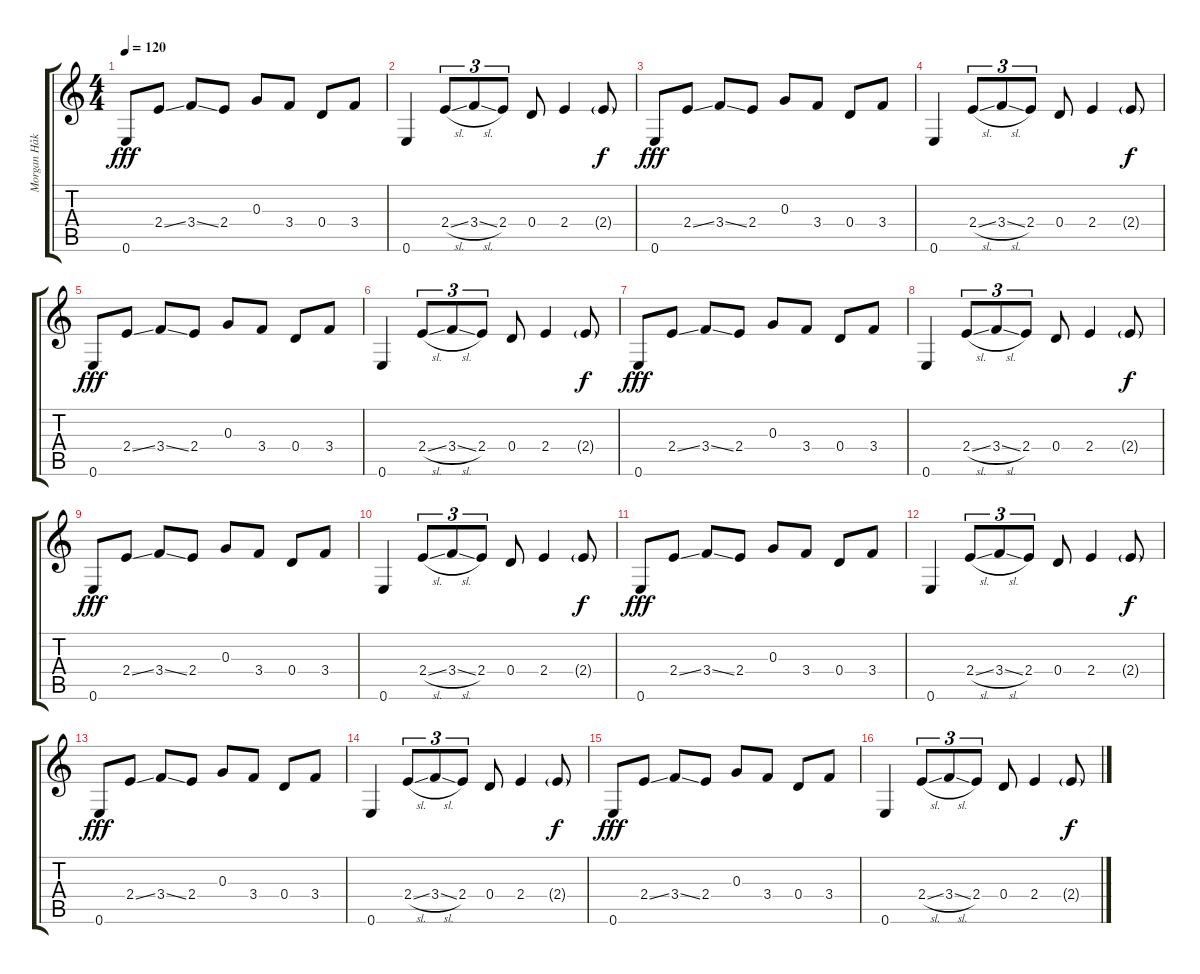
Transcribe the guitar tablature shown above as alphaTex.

\track ("Morgan Håkansson" "Morgan Håk") {instrument distortionguitar}
\staff {score tabs}
\tuning (E4 B3 G3 D3 A2 E2) {hide}
\ts (4 4)
\tempo 120
\clef g2
\ks c
0.6.8{dy fff} 2.4{ss}.8 3.4{ss}.8 2.4.8 0.3.8 3.4.8 0.4.8 3.4.8 |
0.6.4 2.4{sl}.8{tu (3 2)} 3.4{sl}.8{tu (3 2)} 2.4.8{tu (3 2)} 0.4.8 2.4.4 2.4{g}.8{dy f} |
0.6.8{dy fff} 2.4{ss}.8 3.4{ss}.8 2.4.8 0.3.8 3.4.8 0.4.8 3.4.8 |
0.6.4 2.4{sl}.8{tu (3 2)} 3.4{sl}.8{tu (3 2)} 2.4.8{tu (3 2)} 0.4.8 2.4.4 2.4{g}.8{dy f} |
0.6.8{dy fff} 2.4{ss}.8 3.4{ss}.8 2.4.8 0.3.8 3.4.8 0.4.8 3.4.8 |
0.6.4 2.4{sl}.8{tu (3 2)} 3.4{sl}.8{tu (3 2)} 2.4.8{tu (3 2)} 0.4.8 2.4.4 2.4{g}.8{dy f} |
0.6.8{dy fff} 2.4{ss}.8 3.4{ss}.8 2.4.8 0.3.8 3.4.8 0.4.8 3.4.8 |
0.6.4 2.4{sl}.8{tu (3 2)} 3.4{sl}.8{tu (3 2)} 2.4.8{tu (3 2)} 0.4.8 2.4.4 2.4{g}.8{dy f} |
0.6.8{dy fff} 2.4{ss}.8 3.4{ss}.8 2.4.8 0.3.8 3.4.8 0.4.8 3.4.8 |
0.6.4 2.4{sl}.8{tu (3 2)} 3.4{sl}.8{tu (3 2)} 2.4.8{tu (3 2)} 0.4.8 2.4.4 2.4{g}.8{dy f} |
0.6.8{dy fff} 2.4{ss}.8 3.4{ss}.8 2.4.8 0.3.8 3.4.8 0.4.8 3.4.8 |
0.6.4 2.4{sl}.8{tu (3 2)} 3.4{sl}.8{tu (3 2)} 2.4.8{tu (3 2)} 0.4.8 2.4.4 2.4{g}.8{dy f} |
0.6.8{dy fff} 2.4{ss}.8 3.4{ss}.8 2.4.8 0.3.8 3.4.8 0.4.8 3.4.8 |
0.6.4 2.4{sl}.8{tu (3 2)} 3.4{sl}.8{tu (3 2)} 2.4.8{tu (3 2)} 0.4.8 2.4.4 2.4{g}.8{dy f} |
0.6.8{dy fff} 2.4{ss}.8 3.4{ss}.8 2.4.8 0.3.8 3.4.8 0.4.8 3.4.8 |
0.6.4 2.4{sl}.8{tu (3 2)} 3.4{sl}.8{tu (3 2)} 2.4.8{tu (3 2)} 0.4.8 2.4.4 2.4{g}.8{dy f}
